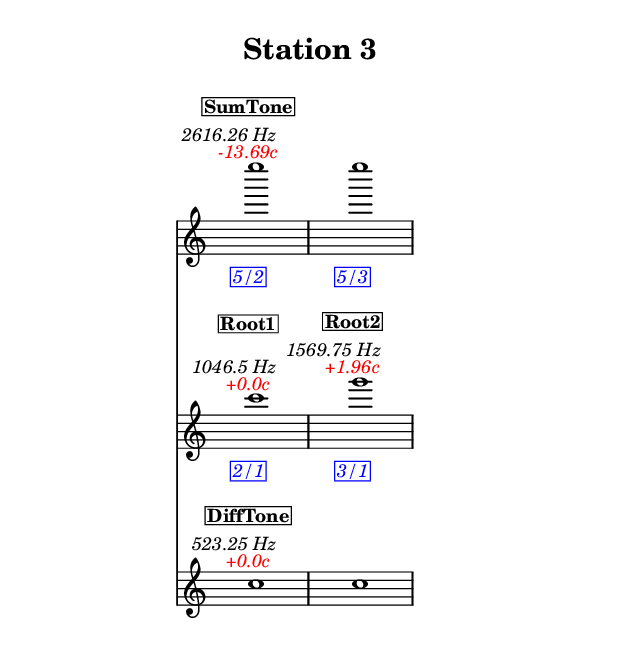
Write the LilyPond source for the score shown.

\version "2.20.0"
\language "english"

#(set-default-paper-size "a6" 'portrait)
#(set-global-staff-size 16)

\header {
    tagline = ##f
    title = \markup {
        \pad-around
            #3
            "Station 3"
        }
}

\layout {
    indent = #25
}

\paper {
    systems-per-page = 1
}

\score {
    \new Score
    <<
        \new Staff
        \with
        {
            \remove Time_signature_engraver
        }
        {
            \clef "treble"
            e''''1
            - \tweak color #red
            ^ \markup {
                \halign
                    #0
                    \italic
                        {
                            -13.69c
                        }
                }
            ^ \markup {
                \halign
                    #1
                    \italic
                        {
                            2616.26
                            Hz
                        }
                }
            ^ \markup {
                \pad-around
                    #1
                    \box
                        \vcenter
                            \halign
                                #0
                                \bold
                                    {
                                        SumTone
                                    }
                }
            - \tweak color #blue
            _ \markup {
                \pad-around
                    #1
                    \box
                        \halign
                            #0
                            \italic
                                {
                                    5/2
                                }
                }
            \override Score.NonMusicalPaperColumn.padding = #5
            \clef "treble"
            e''''1
            - \tweak color #blue
            _ \markup {
                \pad-around
                    #1
                    \box
                        \halign
                            #0
                            \italic
                                {
                                    5/3
                                }
                }
        }
        \new Staff
        \with
        {
            \remove Time_signature_engraver
        }
        {
            \clef "treble"
            c'''1
            - \tweak color #red
            ^ \markup {
                \halign
                    #0
                    \italic
                        {
                            +0.0c
                        }
                }
            ^ \markup {
                \halign
                    #1
                    \italic
                        {
                            1046.5
                            Hz
                        }
                }
            ^ \markup {
                \pad-around
                    #1
                    \box
                        \vcenter
                            \halign
                                #0
                                \bold
                                    {
                                        Root1
                                    }
                }
            - \tweak color #blue
            _ \markup {
                \pad-around
                    #1
                    \box
                        \halign
                            #0
                            \italic
                                {
                                    2/1
                                }
                }
            \clef "treble"
            g'''1
            - \tweak color #red
            ^ \markup {
                \halign
                    #0
                    \italic
                        {
                            +1.96c
                        }
                }
            ^ \markup {
                \halign
                    #1
                    \italic
                        {
                            1569.75
                            Hz
                        }
                }
            ^ \markup {
                \pad-around
                    #1
                    \box
                        \vcenter
                            \halign
                                #0
                                \bold
                                    {
                                        Root2
                                    }
                }
            - \tweak color #blue
            _ \markup {
                \pad-around
                    #1
                    \box
                        \halign
                            #0
                            \italic
                                {
                                    3/1
                                }
                }
        }
        \new Staff
        \with
        {
            \remove Time_signature_engraver
        }
        {
            \clef "treble"
            c''1
            - \tweak color #red
            ^ \markup {
                \halign
                    #0
                    \italic
                        {
                            +0.0c
                        }
                }
            ^ \markup {
                \halign
                    #1
                    \italic
                        {
                            523.25
                            Hz
                        }
                }
            ^ \markup {
                \pad-around
                    #1
                    \box
                        \vcenter
                            \halign
                                #0
                                \bold
                                    {
                                        DiffTone
                                    }
                }
            \clef "treble"
            c''1
        }
    >>
}